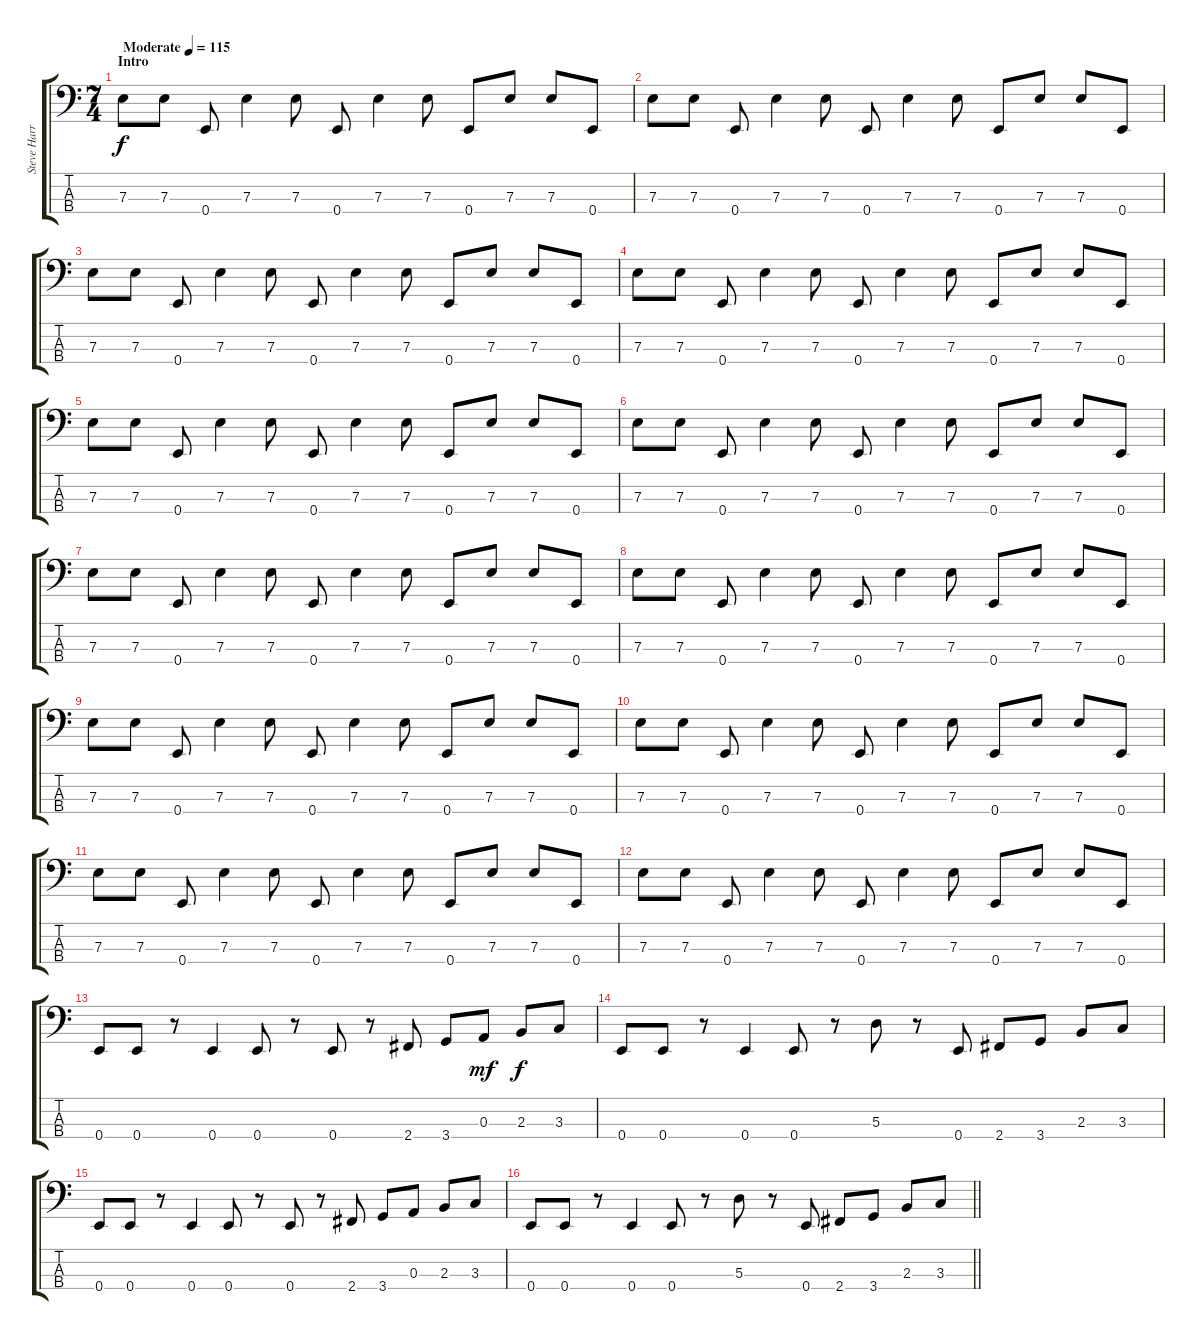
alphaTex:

\track ("Steve Harris" "Steve Harr") {instrument electricbassfinger}
\staff {score tabs}
\tuning (G2 D2 A1 E1) {hide}
\ts (7 4)
\section ("" "Intro")
\tempo (115 "Moderate")
\clef f4
\ks c
7.3.8{dy f instrument electricbassfinger} 7.3.8 0.4.8 7.3.4 7.3.8 0.4.8 7.3.4 7.3.8 0.4.8 7.3.8 7.3.8 0.4.8 |
7.3.8 7.3.8 0.4.8 7.3.4 7.3.8 0.4.8 7.3.4 7.3.8 0.4.8 7.3.8 7.3.8 0.4.8 |
7.3.8 7.3.8 0.4.8 7.3.4 7.3.8 0.4.8 7.3.4 7.3.8 0.4.8 7.3.8 7.3.8 0.4.8 |
7.3.8 7.3.8 0.4.8 7.3.4 7.3.8 0.4.8 7.3.4 7.3.8 0.4.8 7.3.8 7.3.8 0.4.8 |
7.3.8 7.3.8 0.4.8 7.3.4 7.3.8 0.4.8 7.3.4 7.3.8 0.4.8 7.3.8 7.3.8 0.4.8 |
7.3.8 7.3.8 0.4.8 7.3.4 7.3.8 0.4.8 7.3.4 7.3.8 0.4.8 7.3.8 7.3.8 0.4.8 |
7.3.8 7.3.8 0.4.8 7.3.4 7.3.8 0.4.8 7.3.4 7.3.8 0.4.8 7.3.8 7.3.8 0.4.8 |
7.3.8 7.3.8 0.4.8 7.3.4 7.3.8 0.4.8 7.3.4 7.3.8 0.4.8 7.3.8 7.3.8 0.4.8 |
7.3.8 7.3.8 0.4.8 7.3.4 7.3.8 0.4.8 7.3.4 7.3.8 0.4.8 7.3.8 7.3.8 0.4.8 |
7.3.8 7.3.8 0.4.8 7.3.4 7.3.8 0.4.8 7.3.4 7.3.8 0.4.8 7.3.8 7.3.8 0.4.8 |
7.3.8 7.3.8 0.4.8 7.3.4 7.3.8 0.4.8 7.3.4 7.3.8 0.4.8 7.3.8 7.3.8 0.4.8 |
7.3.8 7.3.8 0.4.8 7.3.4 7.3.8 0.4.8 7.3.4 7.3.8 0.4.8 7.3.8 7.3.8 0.4.8 |
0.4.8 0.4.8 r.8 0.4.4 0.4.8 r.8 0.4.8 r.8 2.4.8 3.4.8 0.3.8{dy mf} 2.3.8{dy f} 3.3.8 |
0.4.8 0.4.8 r.8 0.4.4 0.4.8 r.8 5.3.8 r.8 0.4.8 2.4.8 3.4.8 2.3.8 3.3.8 |
0.4.8 0.4.8 r.8 0.4.4 0.4.8 r.8 0.4.8 r.8 2.4.8 3.4.8 0.3.8 2.3.8 3.3.8 |
\barLineRight lightlight
0.4.8 0.4.8 r.8 0.4.4 0.4.8 r.8 5.3.8 r.8 0.4.8 2.4.8 3.4.8 2.3.8 3.3.8
